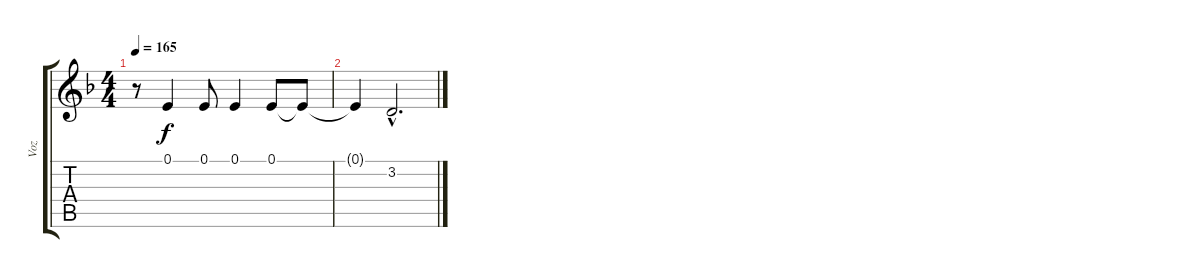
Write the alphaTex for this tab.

\track ("Voz" "Voz") {instrument choiraahs}
\staff {score tabs}
\tuning (E4 B3 G3 D3 A2 E2) {hide}
\ts (4 4)
\tempo 165
\clef g2
\ks dminor
r.8{dy f} 0.1.4 0.1.8 0.1.4 0.1.8 0.1{t}.8 |
0.1{t}.4 3.2{hac}.2{d}
